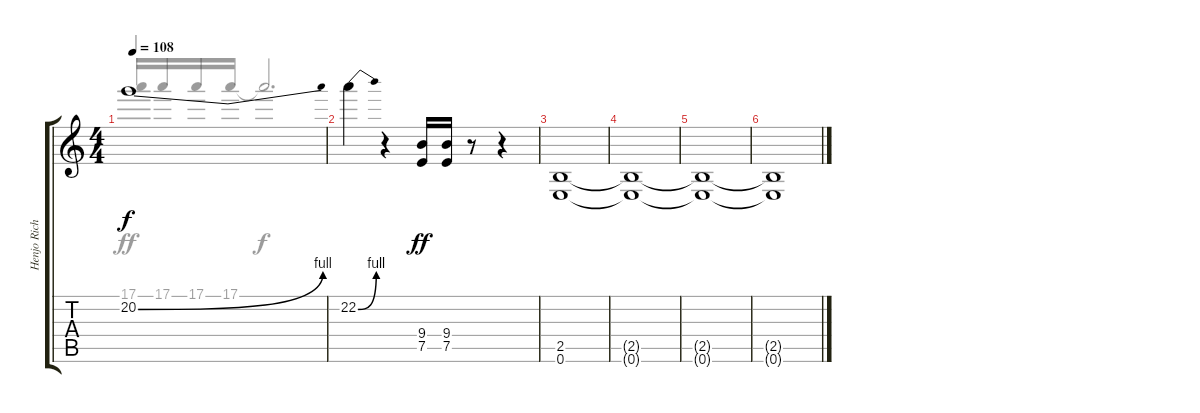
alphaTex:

\track ("Henjo Richter Guitar" "Henjo Rich") {instrument distortionguitar}
\staff {score tabs}
\tuning (E4 B3 G3 D3 A2 E2) {hide}
\voice
\ts (4 4)
\tempo 108
\clef g2
\ks c
20.2{be (bend 0 0 60 4)}.1{dy f} |
22.2{be (bend 0 0 60 4)}.4 r.4 (9.4 7.5).16{dy ff} (9.4 7.5).16 r.8 r.4 |
(2.5 0.6).1 |
(2.5{t} 0.6{t}).1 |
(2.5{t} 0.6{t}).1 |
(2.5{t} 0.6{t}).1
\voice
\clef g2
\ottava regular
\simile none
\ks c
17.1.16{dy ff beam Up} 17.1.16{beam Up} 17.1.16{beam Up} 17.1.16{beam Up} 17.1{t}.2{d dy f beam Up} |
|
|
|
|
